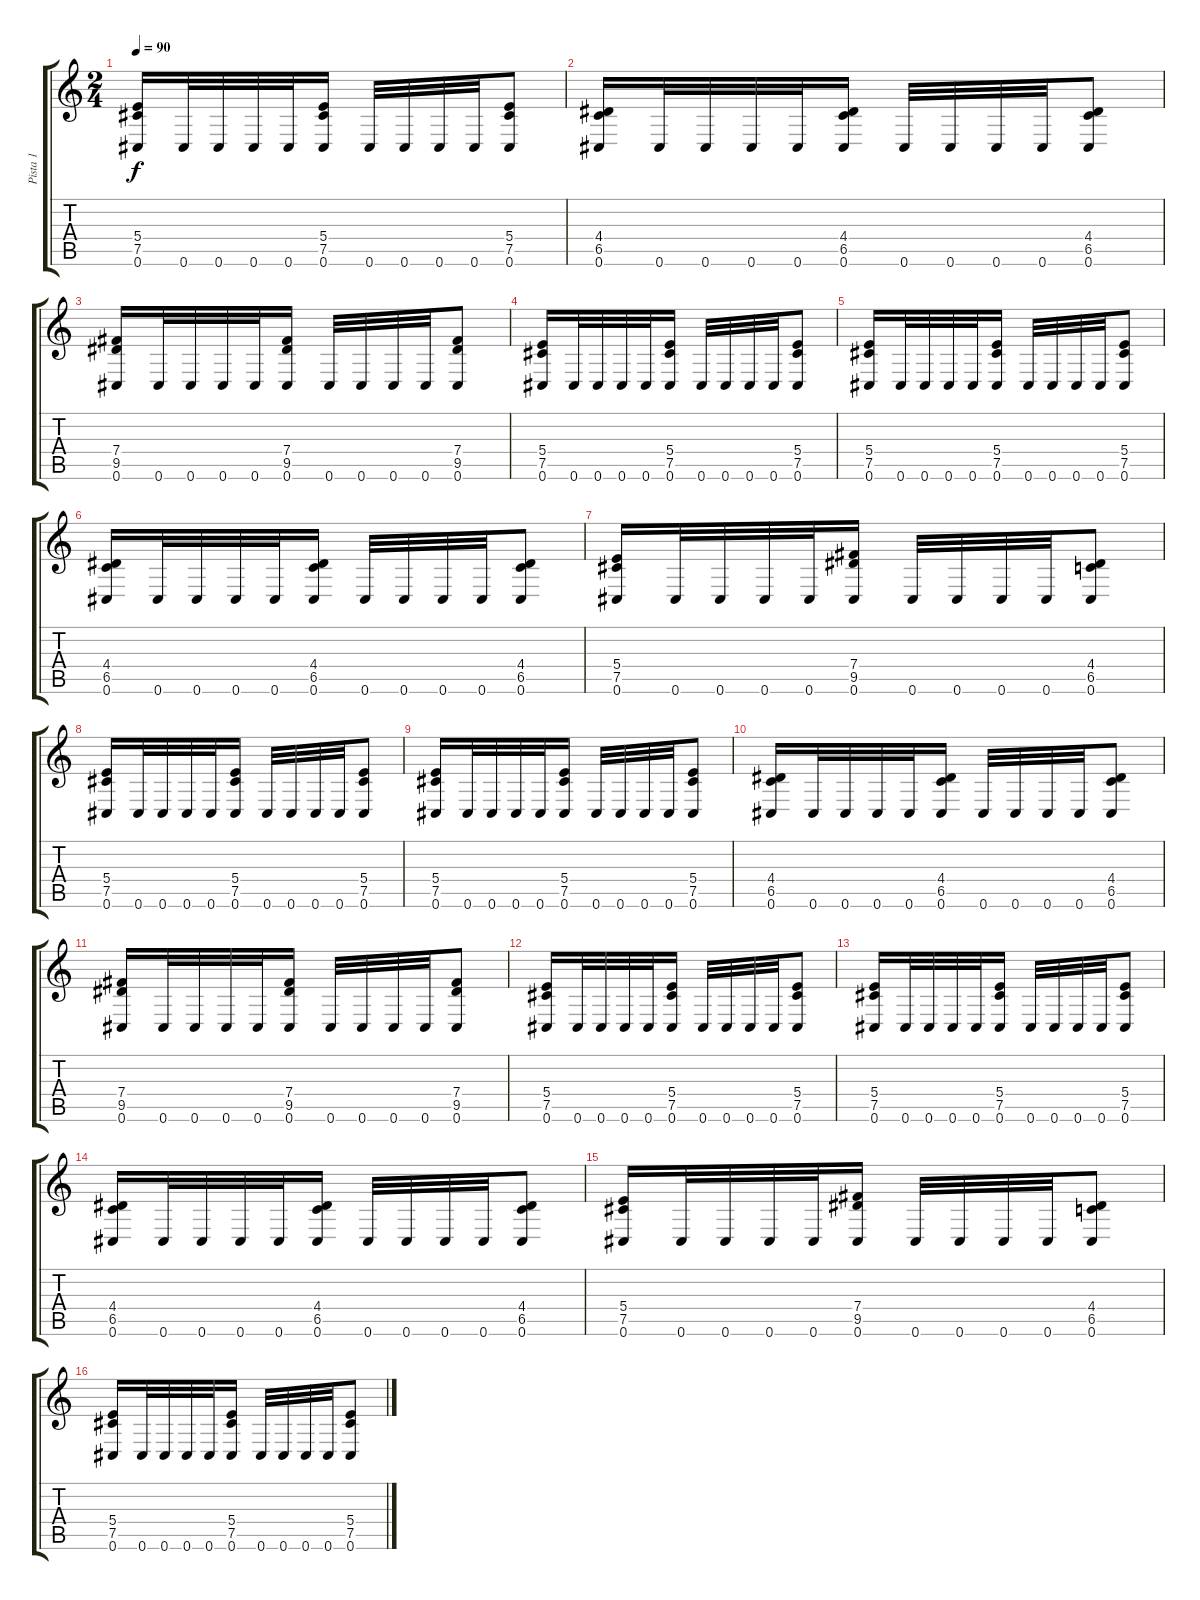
\track ("Pista 1" "Pista 1") {instrument distortionguitar}
\staff {score tabs}
\tuning (Db4 Ab3 E3 B2 Gb2 Db2) {hide}
\ts (2 4)
\tempo 90
\clef g2
\ks c
(5.4 7.5 0.6).16{dy f} 0.6.32 0.6.32 0.6.32 0.6.32 (5.4 7.5 0.6).16 0.6.32 0.6.32 0.6.32 0.6.32 (5.4 7.5 0.6).8 |
(4.4 6.5 0.6).16 0.6.32 0.6.32 0.6.32 0.6.32 (4.4 6.5 0.6).16 0.6.32 0.6.32 0.6.32 0.6.32 (4.4 6.5 0.6).8 |
(7.4 9.5 0.6).16 0.6.32 0.6.32 0.6.32 0.6.32 (7.4 9.5 0.6).16 0.6.32 0.6.32 0.6.32 0.6.32 (7.4 9.5 0.6).8 |
(5.4 7.5 0.6).16 0.6.32 0.6.32 0.6.32 0.6.32 (5.4 7.5 0.6).16 0.6.32 0.6.32 0.6.32 0.6.32 (5.4 7.5 0.6).8 |
(5.4 7.5 0.6).16 0.6.32 0.6.32 0.6.32 0.6.32 (5.4 7.5 0.6).16 0.6.32 0.6.32 0.6.32 0.6.32 (5.4 7.5 0.6).8 |
(4.4 6.5 0.6).16 0.6.32 0.6.32 0.6.32 0.6.32 (4.4 6.5 0.6).16 0.6.32 0.6.32 0.6.32 0.6.32 (4.4 6.5 0.6).8 |
(5.4 7.5 0.6).16 0.6.32 0.6.32 0.6.32 0.6.32 (7.4 9.5 0.6).16 0.6.32 0.6.32 0.6.32 0.6.32 (4.4 6.5 0.6).8 |
(5.4 7.5 0.6).16 0.6.32 0.6.32 0.6.32 0.6.32 (5.4 7.5 0.6).16 0.6.32 0.6.32 0.6.32 0.6.32 (5.4 7.5 0.6).8 |
(5.4 7.5 0.6).16 0.6.32 0.6.32 0.6.32 0.6.32 (5.4 7.5 0.6).16 0.6.32 0.6.32 0.6.32 0.6.32 (5.4 7.5 0.6).8 |
(4.4 6.5 0.6).16 0.6.32 0.6.32 0.6.32 0.6.32 (4.4 6.5 0.6).16 0.6.32 0.6.32 0.6.32 0.6.32 (4.4 6.5 0.6).8 |
(7.4 9.5 0.6).16 0.6.32 0.6.32 0.6.32 0.6.32 (7.4 9.5 0.6).16 0.6.32 0.6.32 0.6.32 0.6.32 (7.4 9.5 0.6).8 |
(5.4 7.5 0.6).16 0.6.32 0.6.32 0.6.32 0.6.32 (5.4 7.5 0.6).16 0.6.32 0.6.32 0.6.32 0.6.32 (5.4 7.5 0.6).8 |
(5.4 7.5 0.6).16 0.6.32 0.6.32 0.6.32 0.6.32 (5.4 7.5 0.6).16 0.6.32 0.6.32 0.6.32 0.6.32 (5.4 7.5 0.6).8 |
(4.4 6.5 0.6).16 0.6.32 0.6.32 0.6.32 0.6.32 (4.4 6.5 0.6).16 0.6.32 0.6.32 0.6.32 0.6.32 (4.4 6.5 0.6).8 |
(5.4 7.5 0.6).16 0.6.32 0.6.32 0.6.32 0.6.32 (7.4 9.5 0.6).16 0.6.32 0.6.32 0.6.32 0.6.32 (4.4 6.5 0.6).8 |
(5.4 7.5 0.6).16 0.6.32 0.6.32 0.6.32 0.6.32 (5.4 7.5 0.6).16 0.6.32 0.6.32 0.6.32 0.6.32 (5.4 7.5 0.6).8
